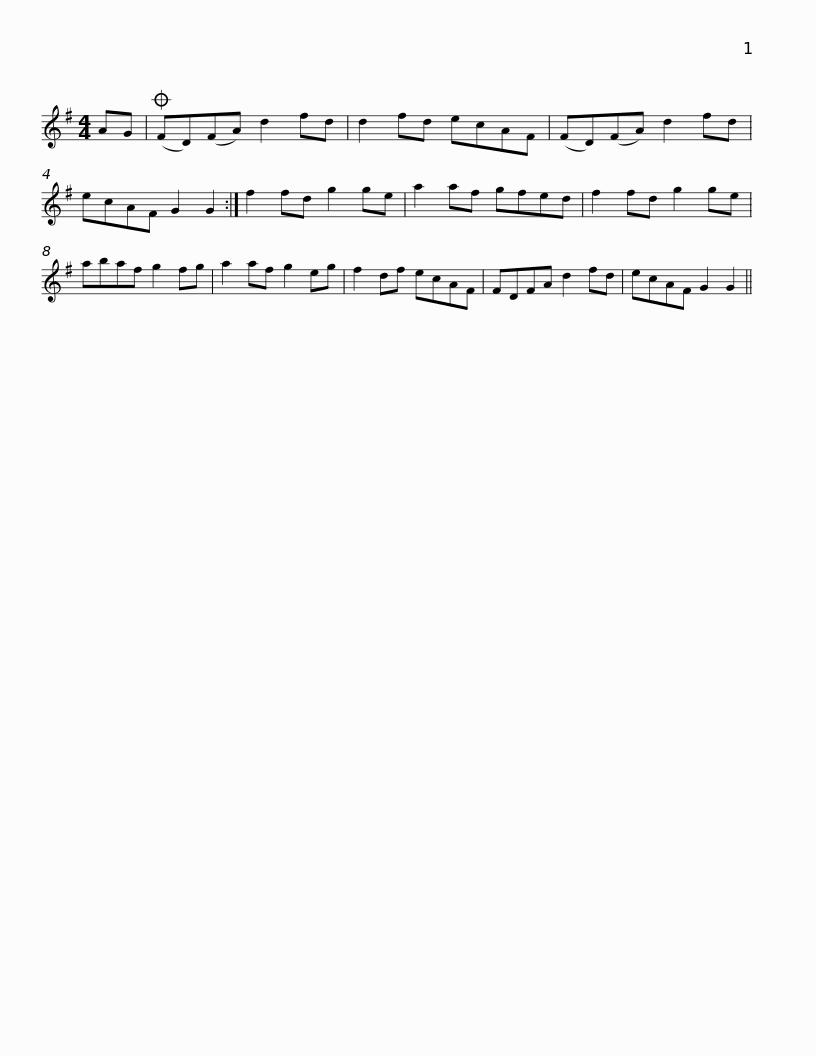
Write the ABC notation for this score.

X:1
L:1/8
M:4/4
I:linebreak $
K:G
V:1 treble
V:1
 AG |O (FD)(FA) d2 fd | d2 fd ecAF | (FD)(FA) d2 fd | ecAF G2 G2 :| %5
 f2 fd g2 ge | a2 af gfed |$ f2 fd g2 ge | abaf g2 fg | a2 af g2 eg | %10
 f2 df ecAF | FDFA d2 fd | ecAF G2 G2 || %13
